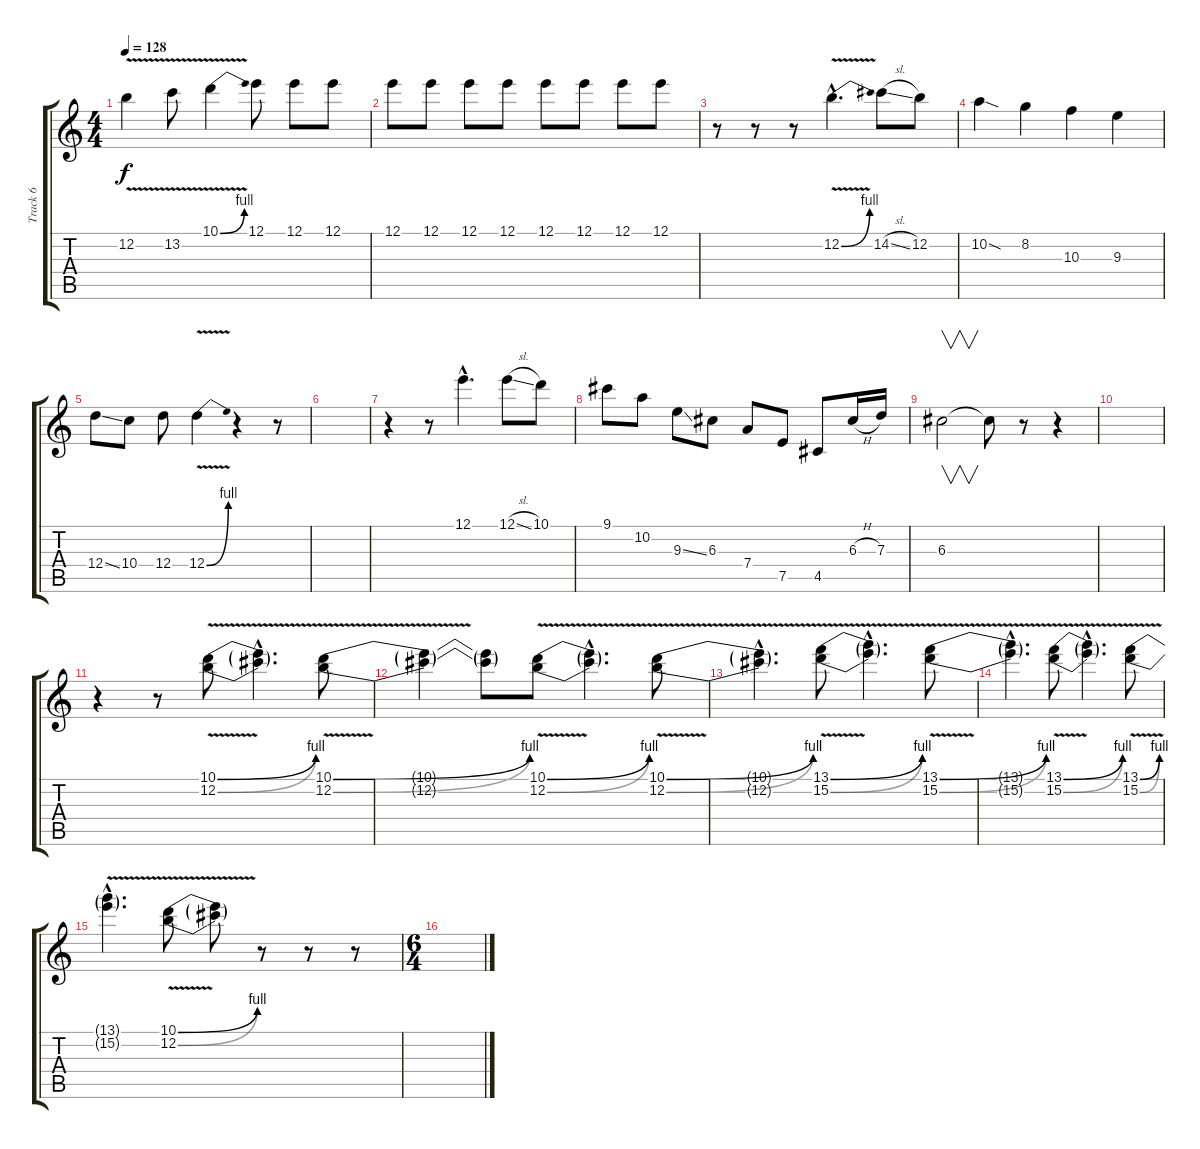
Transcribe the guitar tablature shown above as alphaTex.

\track ("Track 6" "Track 6") {instrument distortionguitar}
\staff {score tabs}
\tuning (E4 B3 G3 D3 A2 E2) {hide}
\ts (4 4)
\tempo 128
\clef g2
\ks c
12.2{v}.4{dy f} 13.2{v}.8 10.1{be (bend 0 0 60 4) v}.4 12.1.8 12.1.8 12.1.8 |
12.1.8 12.1.8 12.1.8 12.1.8 12.1.8 12.1.8 12.1.8 12.1.8 |
r.8 r.8 r.8 12.2{be (bend 0 0 60 4) v hac}.4{d} 14.2{sl}.8 12.2.8 |
10.2{sod}.4 8.2.4 10.3.4 9.3.4 |
12.4{ss}.8 10.4.8 12.4.8 12.4{be (bend 0 0 60 4) v}.4 r.4 r.8 |
|
r.4 r.8 12.1{hac}.4{d} 12.1{sl}.8 10.1.8 |
9.1.8 10.2.8 9.3{ss}.8 6.3.8 7.4.8 7.5.8 4.5.8 6.3{h}.16 7.3.16 |
6.3.2{v} 6.3{t}.8 r.8 r.4 |
|
r.4 r.8 (10.1{be (bend 0 0 60 4) v} 12.2{be (bend 0 0 60 4) v}).8 (10.1{hac t} 12.2{hac t}).4{d} (10.1{be (bend 0 0 60 4) v} 12.2{be (bend 0 0 60 4) v}).8 |
(10.1{t} 12.2{t}).4 (10.1{t} 12.2{t}).8 (10.1{be (bend 0 0 60 4) v} 12.2{be (bend 0 0 60 4) v}).8 (10.1{hac t} 12.2{hac t}).4{d} (10.1{be (bend 0 0 60 4) v} 12.2{be (bend 0 0 60 4) v}).8 |
(10.1{hac t} 12.2{hac t}).4{d} (13.1{be (bend 0 0 60 4) v} 15.2{be (bend 0 0 60 4) v}).8 (13.1{hac t} 15.2{hac t}).4{d} (13.1{be (bend 0 0 60 4)} 15.2{be (bend 0 0 60 4) v}).8 |
(13.1{hac t} 15.2{hac t}).4{d} (13.1{be (bend 0 0 60 4) v} 15.2{be (bend 0 0 60 4) v}).8 (13.1{hac t} 15.2{hac t}).4{d} (13.1{be (bend 0 0 60 4)} 15.2{be (bend 0 0 60 4) v}).8 |
(13.1{hac t} 15.2{hac t}).4{d} (10.1{be (bend 0 0 60 4) v} 12.2{be (bend 0 0 60 4) v}).8 (10.1{t} 12.2{t}).8 r.8 r.8 r.8 |
\ts (6 4)
